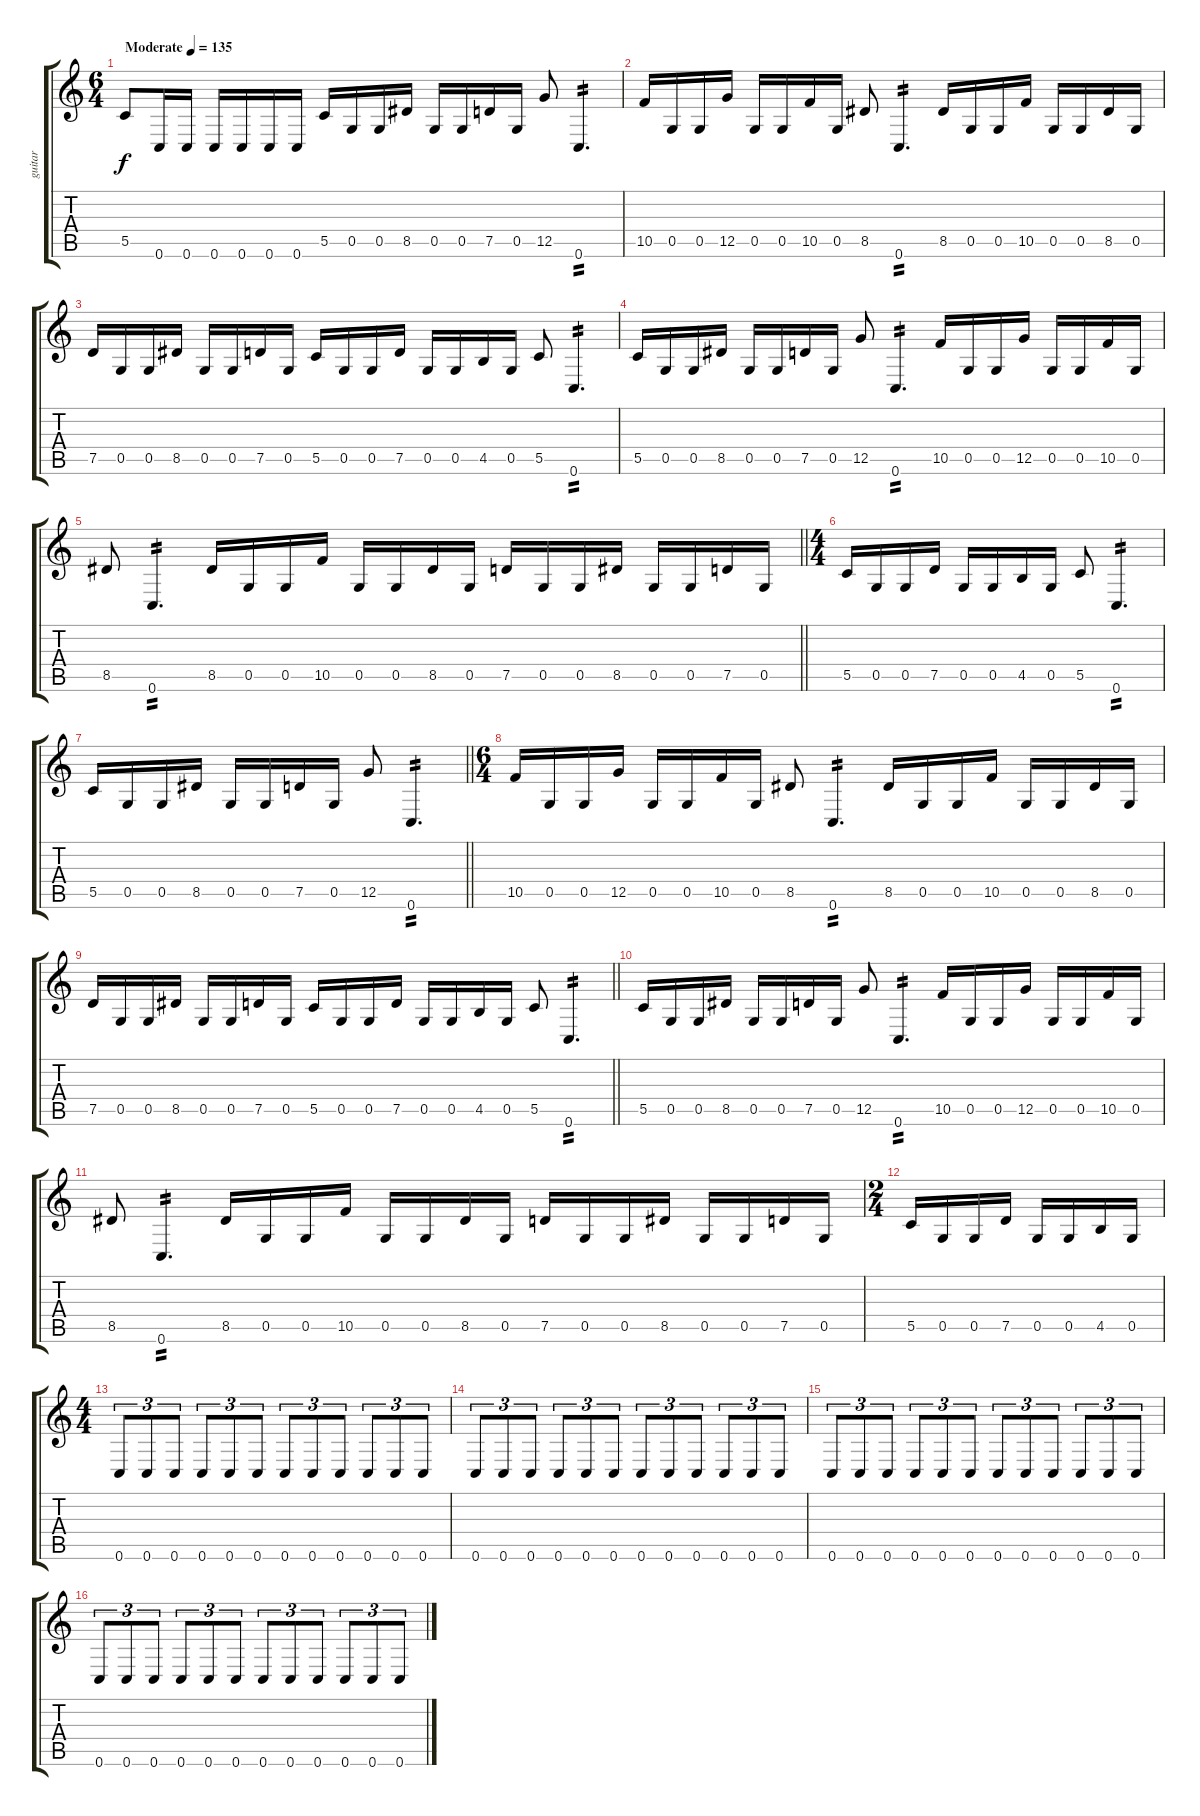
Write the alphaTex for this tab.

\track ("guitar" "guitar") {instrument distortionguitar}
\staff {score tabs}
\tuning (D4 A3 F3 C3 G2 C2) {hide}
\ts (6 4)
\tempo (135 "Moderate")
\clef g2
\ks c
5.5.8{dy f instrument distortionguitar} 0.6.16 0.6.16 0.6.16 0.6.16 0.6.16 0.6.16 5.5.16 0.5.16 0.5.16 8.5.16 0.5.16 0.5.16 7.5.16 0.5.16 12.5.8 0.6.4{d tp 2} |
10.5.16 0.5.16 0.5.16 12.5.16 0.5.16 0.5.16 10.5.16 0.5.16 8.5.8 0.6.4{d tp 2} 8.5.16 0.5.16 0.5.16 10.5.16 0.5.16 0.5.16 8.5.16 0.5.16 |
7.5.16 0.5.16 0.5.16 8.5.16 0.5.16 0.5.16 7.5.16 0.5.16 5.5.16 0.5.16 0.5.16 7.5.16 0.5.16 0.5.16 4.5.16 0.5.16 5.5.8 0.6.4{d tp 2} |
5.5.16 0.5.16 0.5.16 8.5.16 0.5.16 0.5.16 7.5.16 0.5.16 12.5.8 0.6.4{d tp 2} 10.5.16 0.5.16 0.5.16 12.5.16 0.5.16 0.5.16 10.5.16 0.5.16 |
\barLineRight lightlight
8.5.8 0.6.4{d tp 2} 8.5.16 0.5.16 0.5.16 10.5.16 0.5.16 0.5.16 8.5.16 0.5.16 7.5.16 0.5.16 0.5.16 8.5.16 0.5.16 0.5.16 7.5.16 0.5.16 |
\ts (4 4)
5.5.16 0.5.16 0.5.16 7.5.16 0.5.16 0.5.16 4.5.16 0.5.16 5.5.8 0.6.4{d tp 2} |
\barLineRight lightlight
5.5.16 0.5.16 0.5.16 8.5.16 0.5.16 0.5.16 7.5.16 0.5.16 12.5.8 0.6.4{d tp 2} |
\ts (6 4)
10.5.16 0.5.16 0.5.16 12.5.16 0.5.16 0.5.16 10.5.16 0.5.16 8.5.8 0.6.4{d tp 2} 8.5.16 0.5.16 0.5.16 10.5.16 0.5.16 0.5.16 8.5.16 0.5.16 |
\barLineRight lightlight
7.5.16 0.5.16 0.5.16 8.5.16 0.5.16 0.5.16 7.5.16 0.5.16 5.5.16 0.5.16 0.5.16 7.5.16 0.5.16 0.5.16 4.5.16 0.5.16 5.5.8 0.6.4{d tp 2} |
5.5.16 0.5.16 0.5.16 8.5.16 0.5.16 0.5.16 7.5.16 0.5.16 12.5.8 0.6.4{d tp 2} 10.5.16 0.5.16 0.5.16 12.5.16 0.5.16 0.5.16 10.5.16 0.5.16 |
8.5.8 0.6.4{d tp 2} 8.5.16 0.5.16 0.5.16 10.5.16 0.5.16 0.5.16 8.5.16 0.5.16 7.5.16 0.5.16 0.5.16 8.5.16 0.5.16 0.5.16 7.5.16 0.5.16 |
\ts (2 4)
5.5.16 0.5.16 0.5.16 7.5.16 0.5.16 0.5.16 4.5.16 0.5.16 |
\ts (4 4)
0.6.8{tu (3 2)} 0.6.8{tu (3 2)} 0.6.8{tu (3 2)} 0.6.8{tu (3 2)} 0.6.8{tu (3 2)} 0.6.8{tu (3 2)} 0.6.8{tu (3 2)} 0.6.8{tu (3 2)} 0.6.8{tu (3 2)} 0.6.8{tu (3 2)} 0.6.8{tu (3 2)} 0.6.8{tu (3 2)} |
0.6.8{tu (3 2)} 0.6.8{tu (3 2)} 0.6.8{tu (3 2)} 0.6.8{tu (3 2)} 0.6.8{tu (3 2)} 0.6.8{tu (3 2)} 0.6.8{tu (3 2)} 0.6.8{tu (3 2)} 0.6.8{tu (3 2)} 0.6.8{tu (3 2)} 0.6.8{tu (3 2)} 0.6.8{tu (3 2)} |
0.6.8{tu (3 2)} 0.6.8{tu (3 2)} 0.6.8{tu (3 2)} 0.6.8{tu (3 2)} 0.6.8{tu (3 2)} 0.6.8{tu (3 2)} 0.6.8{tu (3 2)} 0.6.8{tu (3 2)} 0.6.8{tu (3 2)} 0.6.8{tu (3 2)} 0.6.8{tu (3 2)} 0.6.8{tu (3 2)} |
0.6.8{tu (3 2)} 0.6.8{tu (3 2)} 0.6.8{tu (3 2)} 0.6.8{tu (3 2)} 0.6.8{tu (3 2)} 0.6.8{tu (3 2)} 0.6.8{tu (3 2)} 0.6.8{tu (3 2)} 0.6.8{tu (3 2)} 0.6.8{tu (3 2)} 0.6.8{tu (3 2)} 0.6.8{tu (3 2)}
